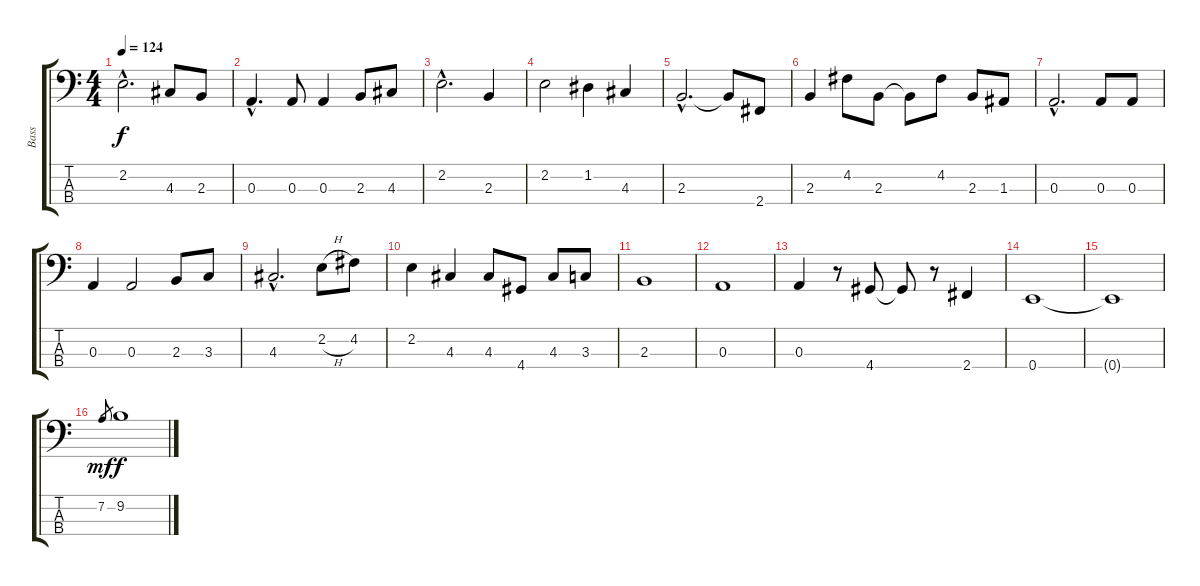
\track ("Bass" "Bass") {instrument acousticbass}
\staff {score tabs}
\tuning (G2 D2 A1 E1) {hide}
\ts (4 4)
\tempo 124
\clef f4
\ks c
2.2{hac}.2{d dy f} 4.3.8 2.3.8 |
0.3{hac}.4{d} 0.3.8 0.3.4 2.3.8 4.3.8 |
2.2{hac}.2{d} 2.3.4 |
2.2.2 1.2.4 4.3.4 |
2.3{hac}.2{d} 2.3{t}.8 2.4.8 |
2.3.4 4.2.8 2.3.8 2.3{t}.8 4.2.8 2.3.8 1.3.8 |
0.3{hac}.2{d} 0.3.8 0.3.8 |
0.3.4 0.3.2 2.3.8 3.3.8 |
4.3{hac}.2{d} 2.2{h}.8 4.2.8 |
2.2.4 4.3.4 4.3.8 4.4.8 4.3.8 3.3.8 |
2.3.1 |
0.3.1 |
0.3.4 r.8 4.4.8 4.4{t}.8 r.8 2.4.4 |
0.4.1 |
0.4{t}.1 |
7.2.8{gr dy mf} 9.2.1{dy f}
